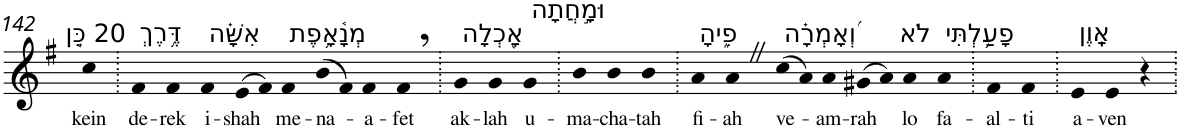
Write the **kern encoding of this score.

**kern	**text
*part1	*part1
*staff1	*staff1
*I"Piano	*
*I'Pno	*
!!LO:PB:g=z
*clefG2	*
*k[f#]	*
*G:	*
=142	=142
!LO:TX:a:t=20 כֵּ֤ן	!
!	!LO:LY:b
4cc	kein
=143.	=143.
!LO:TX:a:t=דֶּ֥רֶךְ	!
!	!LO:LY:b
4f#	de-
!	!LO:LY:b
4f#	-rek
!LO:TX:a:t=אִשָּׁ֗ה	!
!	!LO:LY:b
4f#	i-
!	!LO:LY:b
(>8e	-shah
8f#)	.
!LO:TX:a:t=מְנָ֫אָ֥פֶת	!
!	!LO:LY:b
4f#	me-
!	!LO:LY:b
(>8b	-na-
8f#)	.
!	!LO:LY:b
4f#	-a-
!	!LO:LY:b
4f#,	-fet
=144.	=144.
!LO:TX:a:t=אָ֭כְלָה	!
!	!LO:LY:b
4g	ak-
!	!LO:LY:b
4g	-lah
!LO:TX:a:t=וּמָ֣חֲתָה	!
!	!LO:LY:b
4g	u-
=145.	=145.
!	!LO:LY:b
4b	-ma-
!	!LO:LY:b
4b	-cha-
!	!LO:LY:b
4b	-tah
=146.	=146.
!LO:TX:a:t=פִ֑יהָ	!
!	!LO:LY:b
4a	fi-
!	!LO:LY:b
4aZ	-ah
!LO:TX:a:t=וְ֝אָמְרָ֗ה	!
!	!LO:LY:b
(>8cc	ve-
8a)	.
!	!LO:LY:b
4a	-am-
!	!LO:LY:b
(>8g#X	-rah
8a)	.
!LO:TX:a:t=לֹא	!
!	!LO:LY:b
4a	lo
!LO:TX:a:t=פָעַ֥לְתִּי	!
!	!LO:LY:b
4a	fa-
=147.	=147.
!	!LO:LY:b
4f#	-al-
!	!LO:LY:b
4f#	-ti
=148.	=148.
!LO:TX:a:t=אָֽוֶן	!
!	!LO:LY:b
4e	a-
!	!LO:LY:b
4e	-ven
4r	.
=.	=.
*-	*-
